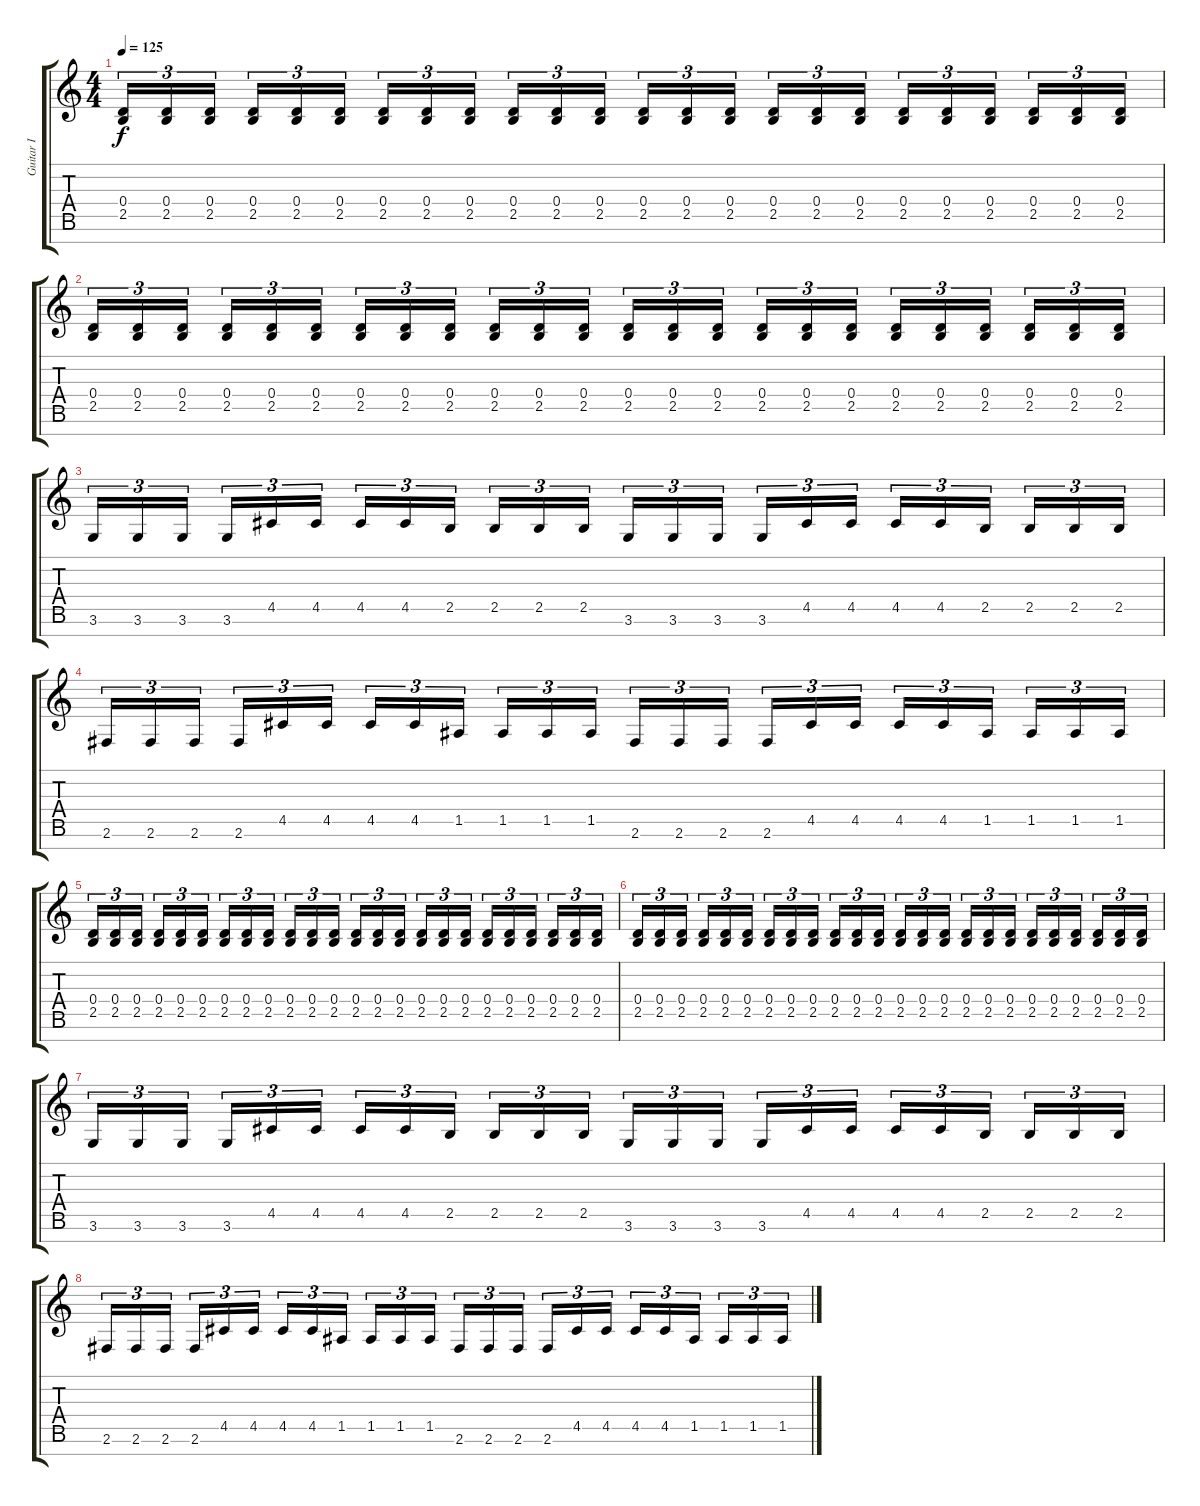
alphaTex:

\track ("Guitar I" "Guitar I") {instrument distortionguitar}
\staff {score tabs}
\tuning (E4 B3 G3 D3 A2 E2 B1) {hide}
\ts (4 4)
\tempo 125
\clef g2
\ks c
(0.4 2.5).16{tu (3 2) dy f} (0.4 2.5).16{tu (3 2)} (0.4 2.5).16{tu (3 2)} (0.4 2.5).16{tu (3 2)} (0.4 2.5).16{tu (3 2)} (0.4 2.5).16{tu (3 2)} (0.4 2.5).16{tu (3 2)} (0.4 2.5).16{tu (3 2)} (0.4 2.5).16{tu (3 2)} (0.4 2.5).16{tu (3 2)} (0.4 2.5).16{tu (3 2)} (0.4 2.5).16{tu (3 2)} (0.4 2.5).16{tu (3 2)} (0.4 2.5).16{tu (3 2)} (0.4 2.5).16{tu (3 2)} (0.4 2.5).16{tu (3 2)} (0.4 2.5).16{tu (3 2)} (0.4 2.5).16{tu (3 2)} (0.4 2.5).16{tu (3 2)} (0.4 2.5).16{tu (3 2)} (0.4 2.5).16{tu (3 2)} (0.4 2.5).16{tu (3 2)} (0.4 2.5).16{tu (3 2)} (0.4 2.5).16{tu (3 2)} |
(0.4 2.5).16{tu (3 2)} (0.4 2.5).16{tu (3 2)} (0.4 2.5).16{tu (3 2)} (0.4 2.5).16{tu (3 2)} (0.4 2.5).16{tu (3 2)} (0.4 2.5).16{tu (3 2)} (0.4 2.5).16{tu (3 2)} (0.4 2.5).16{tu (3 2)} (0.4 2.5).16{tu (3 2)} (0.4 2.5).16{tu (3 2)} (0.4 2.5).16{tu (3 2)} (0.4 2.5).16{tu (3 2)} (0.4 2.5).16{tu (3 2)} (0.4 2.5).16{tu (3 2)} (0.4 2.5).16{tu (3 2)} (0.4 2.5).16{tu (3 2)} (0.4 2.5).16{tu (3 2)} (0.4 2.5).16{tu (3 2)} (0.4 2.5).16{tu (3 2)} (0.4 2.5).16{tu (3 2)} (0.4 2.5).16{tu (3 2)} (0.4 2.5).16{tu (3 2)} (0.4 2.5).16{tu (3 2)} (0.4 2.5).16{tu (3 2)} |
3.6.16{tu (3 2)} 3.6.16{tu (3 2)} 3.6.16{tu (3 2)} 3.6.16{tu (3 2)} 4.5.16{tu (3 2)} 4.5.16{tu (3 2)} 4.5.16{tu (3 2)} 4.5.16{tu (3 2)} 2.5.16{tu (3 2)} 2.5.16{tu (3 2)} 2.5.16{tu (3 2)} 2.5.16{tu (3 2)} 3.6.16{tu (3 2)} 3.6.16{tu (3 2)} 3.6.16{tu (3 2)} 3.6.16{tu (3 2)} 4.5.16{tu (3 2)} 4.5.16{tu (3 2)} 4.5.16{tu (3 2)} 4.5.16{tu (3 2)} 2.5.16{tu (3 2)} 2.5.16{tu (3 2)} 2.5.16{tu (3 2)} 2.5.16{tu (3 2)} |
2.6.16{tu (3 2)} 2.6.16{tu (3 2)} 2.6.16{tu (3 2)} 2.6.16{tu (3 2)} 4.5.16{tu (3 2)} 4.5.16{tu (3 2)} 4.5.16{tu (3 2)} 4.5.16{tu (3 2)} 1.5.16{tu (3 2)} 1.5.16{tu (3 2)} 1.5.16{tu (3 2)} 1.5.16{tu (3 2)} 2.6.16{tu (3 2)} 2.6.16{tu (3 2)} 2.6.16{tu (3 2)} 2.6.16{tu (3 2)} 4.5.16{tu (3 2)} 4.5.16{tu (3 2)} 4.5.16{tu (3 2)} 4.5.16{tu (3 2)} 1.5.16{tu (3 2)} 1.5.16{tu (3 2)} 1.5.16{tu (3 2)} 1.5.16{tu (3 2)} |
(0.4 2.5).16{tu (3 2)} (0.4 2.5).16{tu (3 2)} (0.4 2.5).16{tu (3 2)} (0.4 2.5).16{tu (3 2)} (0.4 2.5).16{tu (3 2)} (0.4 2.5).16{tu (3 2)} (0.4 2.5).16{tu (3 2)} (0.4 2.5).16{tu (3 2)} (0.4 2.5).16{tu (3 2)} (0.4 2.5).16{tu (3 2)} (0.4 2.5).16{tu (3 2)} (0.4 2.5).16{tu (3 2)} (0.4 2.5).16{tu (3 2)} (0.4 2.5).16{tu (3 2)} (0.4 2.5).16{tu (3 2)} (0.4 2.5).16{tu (3 2)} (0.4 2.5).16{tu (3 2)} (0.4 2.5).16{tu (3 2)} (0.4 2.5).16{tu (3 2)} (0.4 2.5).16{tu (3 2)} (0.4 2.5).16{tu (3 2)} (0.4 2.5).16{tu (3 2)} (0.4 2.5).16{tu (3 2)} (0.4 2.5).16{tu (3 2)} |
(0.4 2.5).16{tu (3 2)} (0.4 2.5).16{tu (3 2)} (0.4 2.5).16{tu (3 2)} (0.4 2.5).16{tu (3 2)} (0.4 2.5).16{tu (3 2)} (0.4 2.5).16{tu (3 2)} (0.4 2.5).16{tu (3 2)} (0.4 2.5).16{tu (3 2)} (0.4 2.5).16{tu (3 2)} (0.4 2.5).16{tu (3 2)} (0.4 2.5).16{tu (3 2)} (0.4 2.5).16{tu (3 2)} (0.4 2.5).16{tu (3 2)} (0.4 2.5).16{tu (3 2)} (0.4 2.5).16{tu (3 2)} (0.4 2.5).16{tu (3 2)} (0.4 2.5).16{tu (3 2)} (0.4 2.5).16{tu (3 2)} (0.4 2.5).16{tu (3 2)} (0.4 2.5).16{tu (3 2)} (0.4 2.5).16{tu (3 2)} (0.4 2.5).16{tu (3 2)} (0.4 2.5).16{tu (3 2)} (0.4 2.5).16{tu (3 2)} |
3.6.16{tu (3 2)} 3.6.16{tu (3 2)} 3.6.16{tu (3 2)} 3.6.16{tu (3 2)} 4.5.16{tu (3 2)} 4.5.16{tu (3 2)} 4.5.16{tu (3 2)} 4.5.16{tu (3 2)} 2.5.16{tu (3 2)} 2.5.16{tu (3 2)} 2.5.16{tu (3 2)} 2.5.16{tu (3 2)} 3.6.16{tu (3 2)} 3.6.16{tu (3 2)} 3.6.16{tu (3 2)} 3.6.16{tu (3 2)} 4.5.16{tu (3 2)} 4.5.16{tu (3 2)} 4.5.16{tu (3 2)} 4.5.16{tu (3 2)} 2.5.16{tu (3 2)} 2.5.16{tu (3 2)} 2.5.16{tu (3 2)} 2.5.16{tu (3 2)} |
2.6.16{tu (3 2)} 2.6.16{tu (3 2)} 2.6.16{tu (3 2)} 2.6.16{tu (3 2)} 4.5.16{tu (3 2)} 4.5.16{tu (3 2)} 4.5.16{tu (3 2)} 4.5.16{tu (3 2)} 1.5.16{tu (3 2)} 1.5.16{tu (3 2)} 1.5.16{tu (3 2)} 1.5.16{tu (3 2)} 2.6.16{tu (3 2)} 2.6.16{tu (3 2)} 2.6.16{tu (3 2)} 2.6.16{tu (3 2)} 4.5.16{tu (3 2)} 4.5.16{tu (3 2)} 4.5.16{tu (3 2)} 4.5.16{tu (3 2)} 1.5.16{tu (3 2)} 1.5.16{tu (3 2)} 1.5.16{tu (3 2)} 1.5.16{tu (3 2)}
